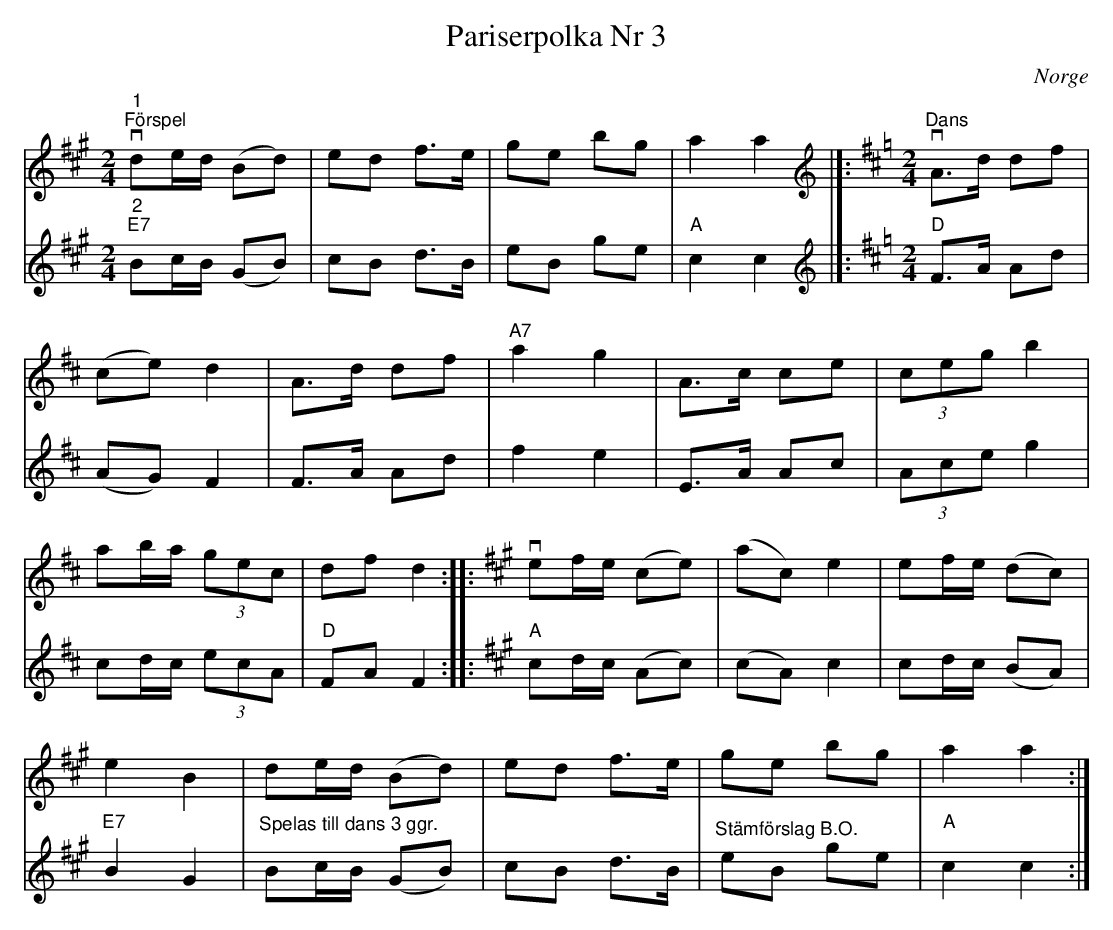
X:1
T:Pariserpolka Nr 3
O:Norge
L:1/8
M:2/4
K:A
V:1
"^1""^Förspel"v de/d/ (Bd) | ed f>e | ge bg | a2 a2 |]: [K:D][M:2/4][K:treble]"^Dans"v A>d df |
(ce) d2 | A>d df |"A7" a2 g2 | A>c ce | (3ceg b2 |
ab/a/ (3gec | df d2 :: [K:A]v ef/e/ (ce) | (ac) e2 | ef/e/ (dc) |
e2 B2 | de/d/ (Bd) | ed f>e | ge bg | a2 a2 :|
V:2
"^2""E7" Bc/B/ (GB) | cB d>B | eB ge |"A" c2 c2 |]:[K:D][M:2/4][K:treble]"D" F>A Ad | (AG) F2 |
F>A Ad | f2 e2 | E>A Ac | (3Ace g2 | cd/c/ (3ecA |"D" FA F2 ::[K:A]"A" cd/c/ (Ac) | (cA) c2 |
cd/c/ (BA) |"E7" B2 G2 |"^Spelas till dans 3 ggr." Bc/B/ (GB) | cB d>B | "^Stämförslag B.O." eB ge |"A" c2 c2 :|
